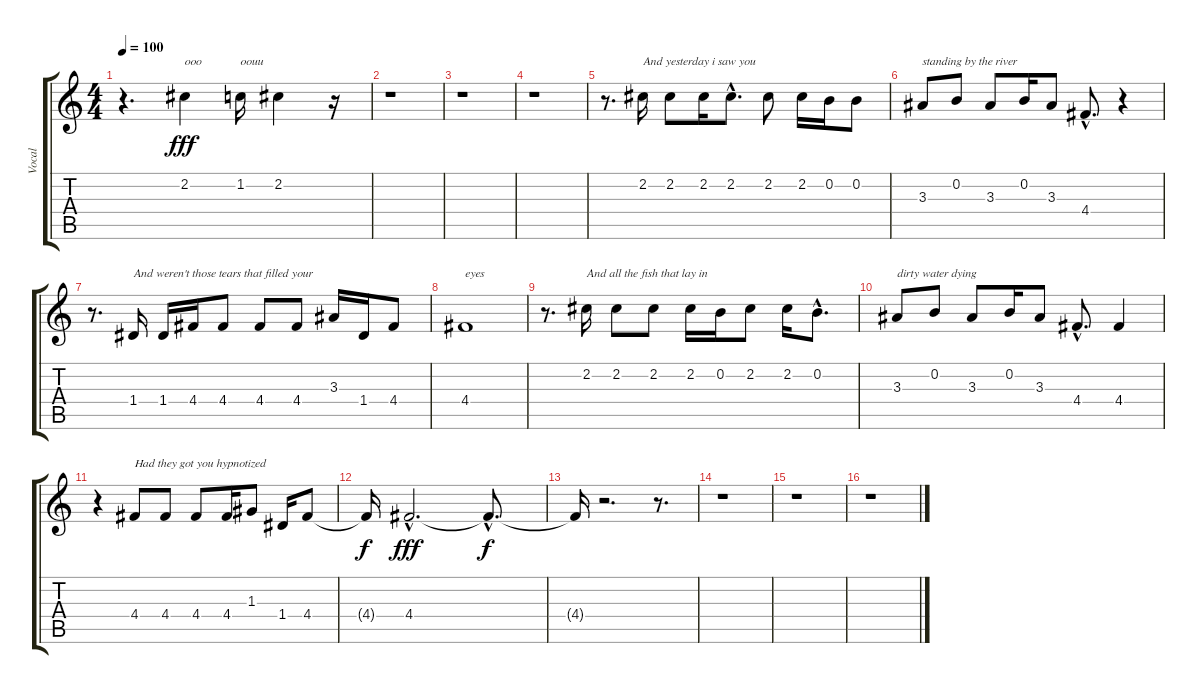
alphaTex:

\track ("Vocal" "Vocal") {instrument distortionguitar}
\staff {score tabs}
\tuning (E4 B3 G3 D3 A2 E2) {hide}
\ts (4 4)
\tempo 100
\clef g2
\ks c
r.4{d dy fff} 2.2.4{txt "ooo"} 1.2.16{txt "oouu"} 2.2.4 r.16 |
r.1 |
r.1 |
r.1 |
r.8{d} 2.2.16{txt "And yesterday i saw you"} 2.2.8 2.2.16 2.2{hac}.8{d} 2.2.8 2.2.16 0.2.16 0.2.8 |
3.3.8{txt "standing by the river"} 0.2.8 3.3.8 0.2.16 3.3.8 4.4{hac}.8{d} r.4 |
r.8{d} 1.4.16{txt "And weren't those tears that filled your"} 1.4.16 4.4.16 4.4.8 4.4.8 4.4.8 3.3.16 1.4.16 4.4.8 |
4.4.1{txt "eyes"} |
r.8{d} 2.2.16{txt "And all the fish that lay in"} 2.2.8 2.2.8 2.2.16 0.2.16 2.2.8 2.2.16 0.2{hac}.8{d} |
3.3.8{txt "dirty water dying"} 0.2.8 3.3.8 0.2.16 3.3.8 4.4{hac}.8{d} 4.4.4 |
r.4 4.4.8{txt "Had they got you hypnotized"} 4.4.8 4.4.8 4.4.16 1.3.8 1.4.16 4.4.8 |
4.4{t}.16{dy f} 4.4{hac}.2{d dy fff} 4.4{hac t}.8{d dy f} |
4.4{t}.16 r.2{d} r.8{d} |
r.1 |
r.1 |
r.1
